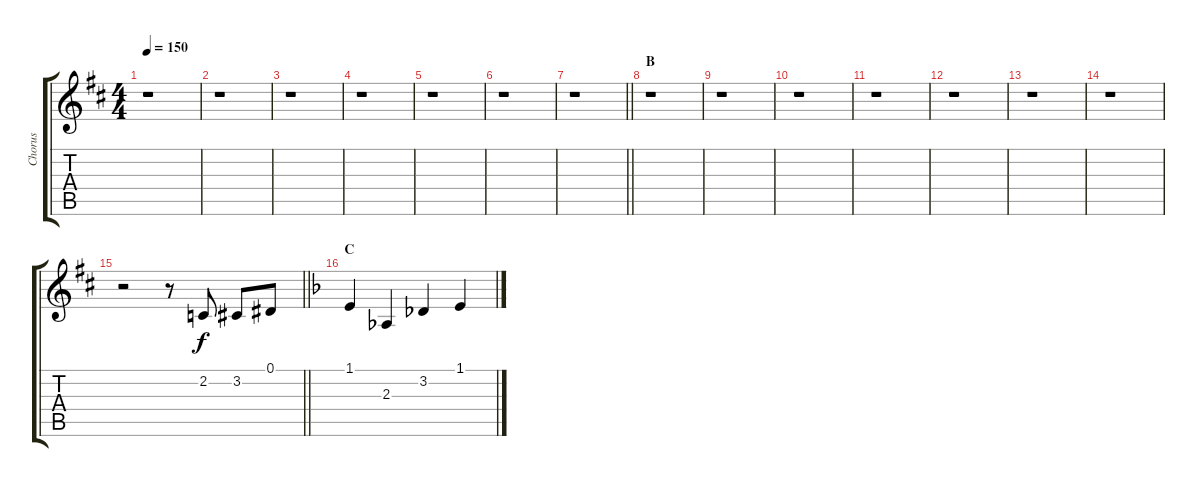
\track ("Chorus" "Chorus") {instrument voiceoohs}
\staff {score tabs}
\tuning (Eb4 Bb3 Gb3 Db3 Ab2 Eb2) {hide}
\ts (4 4)
\tempo 150
\clef g2
\ks d
r.1{dy f} |
r.1 |
r.1 |
r.1 |
r.1 |
r.1 |
\barLineRight lightlight
r.1 |
\section ("" "B")
r.1 |
r.1 |
r.1 |
r.1 |
r.1 |
r.1 |
r.1 |
\barLineRight lightlight
r.2 r.8 2.2.8 3.2.8 0.1.8 |
\section ("" "C")
\ks f
1.1.4 2.3.4 3.2.4 1.1.4
